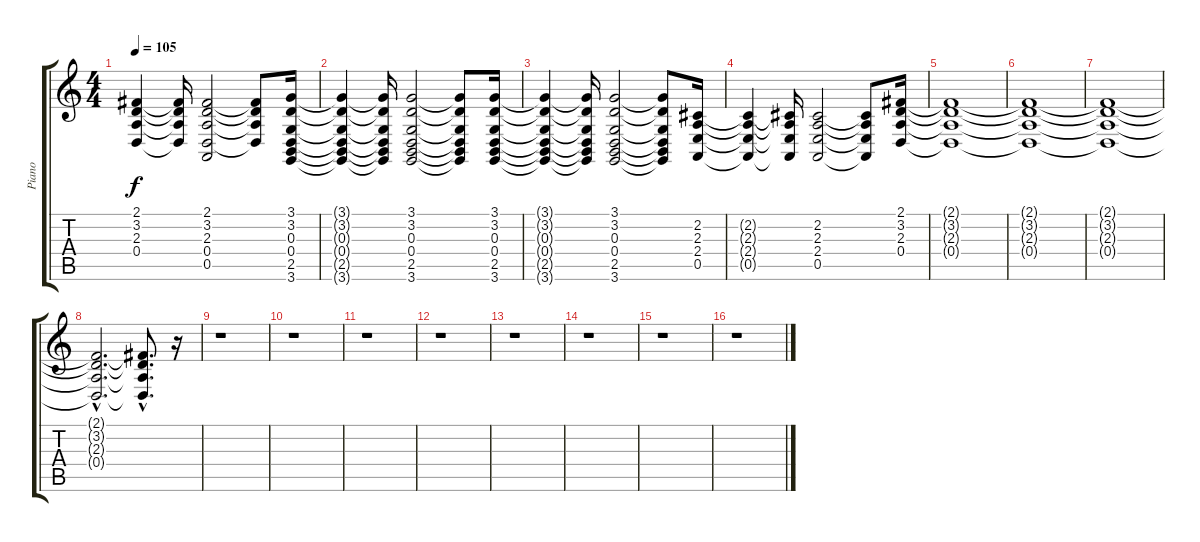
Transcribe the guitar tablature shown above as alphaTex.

\track ("Piano " "Piano ") {instrument acousticgrandpiano}
\staff {score tabs}
\tuning (E4 B3 G3 D3 A2 E2) {hide}
\ts (4 4)
\tempo 105
\clef g2
\ks c
(2.1{t} 3.2{t} 2.3{t} 0.4{t}).4{dy f} (2.1{t} 3.2{t} 2.3{t} 0.4{t}).16 (2.1 3.2 2.3 0.4 0.5).2 (2.1{t} 3.2{t} 2.3{t} 0.4{t}).8 (3.1 3.2 0.3 0.4 2.5 3.6).16 |
(3.1{t} 3.2{t} 0.3{t} 0.4{t} 2.5{t} 3.6{t}).4 (3.1{t} 3.2{t} 0.3{t} 0.4{t} 2.5{t} 3.6{t}).16 (3.1 3.2 0.3 0.4 2.5 3.6).2 (3.1{t} 3.2{t} 0.3{t} 0.4{t} 2.5{t} 3.6{t}).8 (3.1 3.2 0.3 0.4 2.5 3.6).16 |
(3.1{t} 3.2{t} 0.3{t} 0.4{t} 2.5{t} 3.6{t}).4 (3.1{t} 3.2{t} 0.3{t} 0.4{t} 2.5{t} 3.6{t}).16 (3.1 3.2 0.3 0.4 2.5 3.6).2 (3.1{t} 3.2{t} 0.3{t} 0.4{t} 2.5{t} 3.6{t}).8 (2.2 2.3 2.4 0.5).16 |
(2.2{t} 2.3{t} 2.4{t} 0.5{t}).4 (2.2{t} 2.3{t} 2.4{t} 0.5{t}).16 (2.2 2.3 2.4 0.5).2 (2.2{t} 2.3{t} 2.4{t} 0.5{t}).8 (2.1 3.2 2.3 0.4).16 |
(2.1{t} 3.2{t} 2.3{t} 0.4{t}).1 |
(2.1{t} 3.2{t} 2.3{t} 0.4{t}).1 |
(2.1{t} 3.2{t} 2.3{t} 0.4{t}).1 |
(2.1{hac t} 3.2{hac t} 2.3{hac t} 0.4{hac t}).2{d} (2.1{hac t} 3.2{hac t} 2.3{hac t} 0.4{hac t}).8{d} r.16 |
r.1 |
r.1 |
r.1 |
r.1 |
r.1 |
r.1 |
r.1 |
r.1
